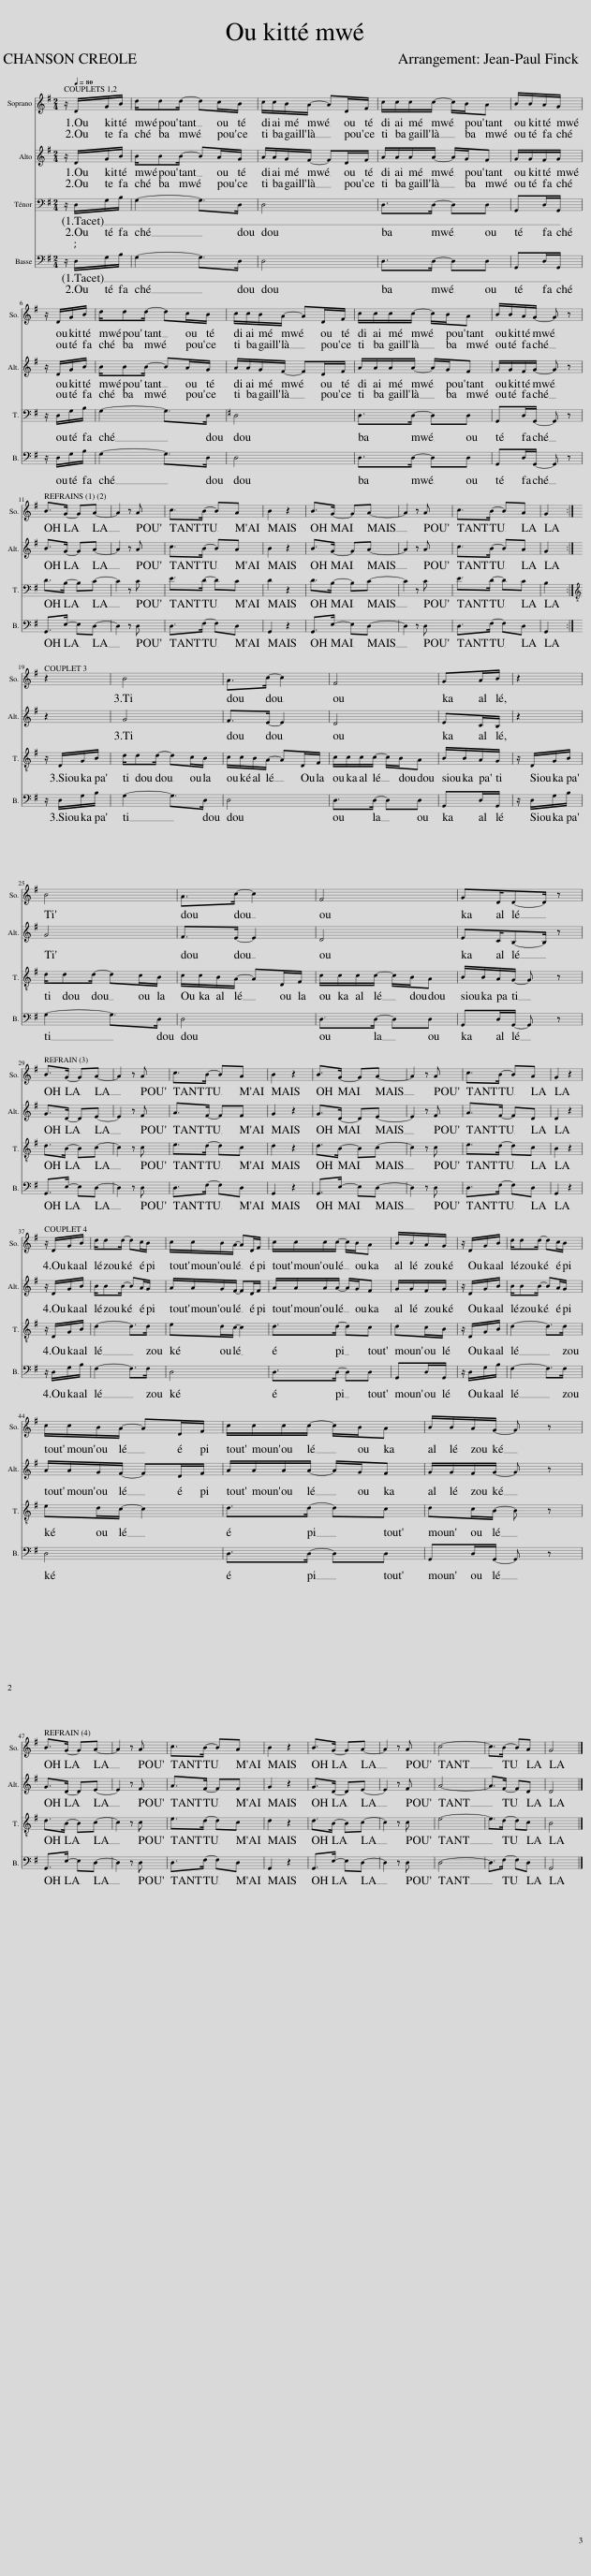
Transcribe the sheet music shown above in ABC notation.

X:1
%%score 1 2 3 4
L:1/8
M:2/4
I:linebreak $
K:G
V:1 treble
V:2 treble
V:3 bass
V:4 bass
V:1
 z/[Q:1/4=80] D/G/B/ | d/dd/- dc/B/ | c/c/B/A/- AD/F/ | c/c/c/c/- c/B/A | B/B/A/G/ |$ %5
 z/ D/G/B/ | d/dd/- dc/B/ | c/c/B/A/- AD/F/ | c/c/c/c/- c/B/A | B/B/A/G/- G z |$ %10
 B>G- GA- | A2 z A | c>B- BA | B2 z2 | B>G- GA- | %15
 A2 z A | c>B- BA | G2 :|$ z2 | B4 | %20
 A>c- c2 | F4 | GA/B/ | z2 |$ B4 | %25
 A>c- c2 | F4 | GD/D-D/ z |$ B>G- GA- | A2 z A | %30
 c>B- BA | B2 z2 | B>G- GA- | A2 z A | c>B- BA | %35
 G2 z2 |$ z/ D/G/B/ | d/dd/- dc/B/ | c/c/B/A/- AD/F/ | c/c/c/c/- c/B/A | %40
 B/B/A/G/ | z/ D/G/B/ | d/dd/- dc/B/ |$ c/c/B/A/- AD/F/ | c/c/c/c/- c/B/A | %45
 B/B/A/G/- G z |$ B>G- GA- | A2 z A | c>B- BA | B2 z2 | %50
 B>G- GA- | A2 z A | c4- | c>B- BA | G4 |] %55
V:2
 z/ D/G/B/ | B/BB/- BA/G/ | A/A/G/F/- FD/F/ | A/A/A/A/- A/G/F | G/G/F/G/ |$ %5
 z/ D/G/B/ | B/BB/- BA/G/ | A/A/G/F/- FD/F/ | A/A/A/A/- A/G/F | G/G/F/G/- G z |$ %10
 B>G- GA- | A2 z A | c>B- BA | B2 z2 | B>G- GA- | %15
 A2 z A | c>B- BA | G2 :|$ z2 | G4 | %20
 F>E- E2 | D4 | EC/B,/ | z2 |$ G4 | %25
 F>E- E2 | D4 | EC/B,-B,/ z |$ G>D- DE- | E2 z F | %30
 A>F- FF | G2 z2 | G>D- DE- | E2 z F | A>F- FD | %35
 D2 z2 |$ z/ D/G/B/ | B/BB/- BA/G/ | A/A/G/F/- FD/F/ | A/A/A/A/- A/G/F | %40
 G/G/F/G/ | z/ D/G/B/ | B/BB/- BA/G/ |$ A/A/G/F/- FD/F/ | A/A/A/A/- A/G/F | %45
 G/G/F/G/- G z |$ G>D- DE- | E2 z F | A>F- FF | G2 z2 | %50
 G>D- DE- | E2 z F | A4- | A>F- FD | D4 |] %55
V:3
 z/ D,/G,/B,/ | G,2- G,>D, | D,4 | D,>D,- D,D, | G,,D,/G,,/ |$ %5
 z/ D,/G,/B,/ | G,2- G,>D, |[K:G] D,4 | D,>D,- D,D, | G,,D,/G,,/- G,, z |$ %10
 D>B,- B,C- | C2 z C | E>D- DC | D2 z2 | D>B,- B,C- | %15
 C2 z C | E>D- DC | B,2 :|$[K:treble-8] z/ D/G/B/ | d/dd/- dc/B/ | %20
 c/c/B/A/- AD/F/ | c/c/c/c/- c/B/A | B/B/A/G/ | z/ D/G/B/ |$ d/dd/- dc/B/ | %25
 c/c/B/A/- AD/F/ | c/c/c/c/- c/B/A | B/B/A/G/- G z |$ d>B- Bc- | c2 z c | %30
 e>d- dc | d2 z2 | d>B- Bc- | c2 z c | e>d- dc | %35
 B2 z2 |$ z/ D/G/B/ | d2- d>d | ed/c/- c2 | d>d- dc | %40
 dc/B/ | z/ D/G/B/ | d2- d>d |$ ed/c/- c2 | d>d- dc | %45
 dc/B/- B z |$ d>B- Bc- | c2 z c | e>d- dc | d2 z2 | %50
 d>B- Bc- | c2 z c | e4- | e>d- dc | B4 |] %55
V:4
 z/ D,/G,/B,/ | G,2- G,>D, | D,4 | D,>D,- D,D, | G,,D,/G,,/ |$ %5
 z/ D,/G,/B,/ | G,2- G,>D, | D,4 | D,>D,- D,D, | G,,D,/G,,/- G,, z |$ %10
 G,,>E,- E,D,- | D,2 z D, | D,>F,- F,D, | G,,2 z2 | G,,>E,- E,D,- | %15
 D,2 z D, | D,>F,- F,D, | G,,2 :|$ z/ D,/G,/B,/ | G,2- G,>D, | %20
 D,4 | D,>D,- D,D, | G,,D,/G,,/ | z/ D,/G,/B,/ |$ G,2- G,>D, | %25
 D,4 | D,>D,- D,D, | G,,D,/G,,/- G,, z |$ G,,>E,- E,D,- | D,2 z D, | %30
 D,>F,- F,D, | G,,2 z2 | G,,>E,- E,D,- | D,2 z D, | D,>F,- F,D, | %35
 G,,2 z2 |$ z/ D,/G,/B,/ | F,2- F,>F, | D,4 | D,>D,- D,D, | %40
 G,,D,/G,,/ | z/ D,/G,/B,/ | F,2- F,>F, |$ D,4 | D,>D,- D,D, | %45
 G,,D,/G,,/- G,, z |$ G,,>E,- E,D,- | D,2 z D, | D,>F,- F,D, | G,,2 z2 | %50
 G,,>E,- E,D,- | D,2 z D, | D,4- | D,>F,- F,D, | G,,4 |] %55
